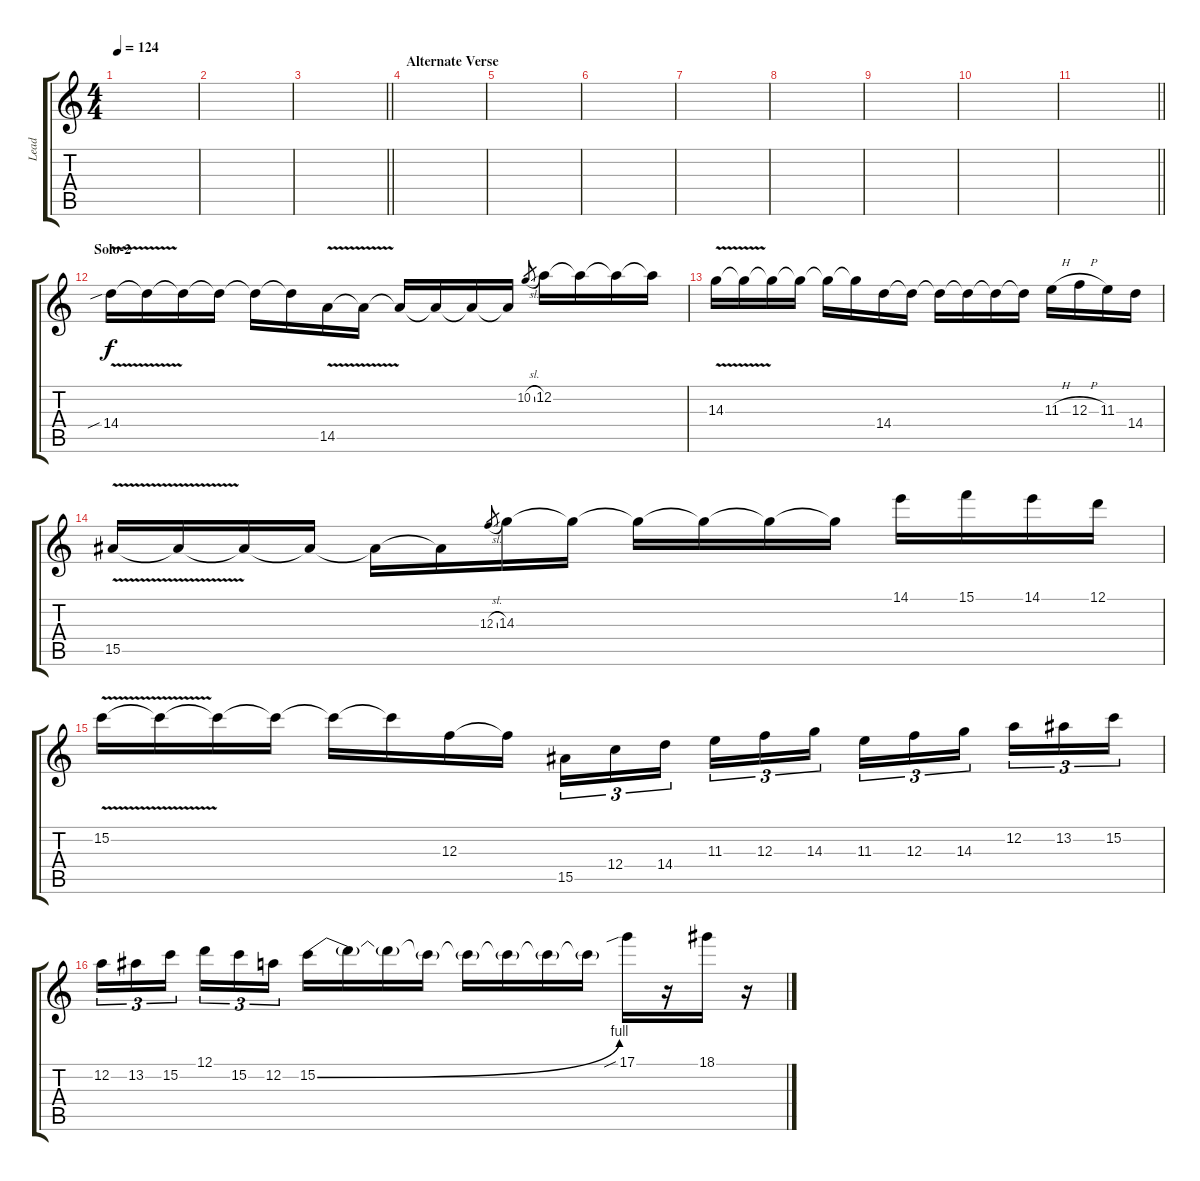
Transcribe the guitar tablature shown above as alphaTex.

\track ("Lead" "Lead") {instrument distortionguitar}
\staff {score tabs}
\tuning (D4 A3 F3 C3 G2 D2) {hide}
\ts (4 4)
\tempo 124
\clef g2
\ks c
|
|
\barLineRight lightlight
|
\section ("" "Alternate Verse")
|
|
|
|
|
|
|
\barLineRight lightlight
|
\section ("" "Solo-2")
14.4{v sib}.16 14.4{t}.16 14.4{t}.16 14.4{t}.16 14.4{t}.16 14.4{t}.16 14.5{v}.16 14.5{t}.16 14.5{t}.16 14.5{t}.16 14.5{t}.16 14.5{t}.16 10.2{sl}.8{gr} 12.2.16 12.2{t}.16 12.2{t}.16 12.2{t}.16 |
14.3{v}.16 14.3{t}.16 14.3{t}.16 14.3{t}.16 14.3{t}.16 14.3{t}.16 14.4.16 14.4{t}.16 14.4{t}.16 14.4{t}.16 14.4{t}.16 14.4{t}.16 11.3{h}.16 12.3{h}.16 11.3.16 14.4.16 |
15.5{v}.16 15.5{t}.16 15.5{t}.16 15.5{t}.16 15.5{t}.16 15.5{t}.16 12.3{sl}.8{gr} 14.3.16 14.3{t}.16 14.3{t}.16 14.3{t}.16 14.3{t}.16 14.3{t}.16 14.1.16 15.1.16 14.1.16 12.1.16 |
15.2{v}.16 15.2{t}.16 15.2{t}.16 15.2{t}.16 15.2{t}.16 15.2{t}.16 12.3.16 12.3{t}.16 15.5.16{tu (3 2)} 12.4.16{tu (3 2)} 14.4.16{tu (3 2)} 11.3.16{tu (3 2)} 12.3.16{tu (3 2)} 14.3.16{tu (3 2)} 11.3.16{tu (3 2)} 12.3.16{tu (3 2)} 14.3.16{tu (3 2)} 12.2.16{tu (3 2)} 13.2.16{tu (3 2)} 15.2.16{tu (3 2)} |
12.2.16{tu (3 2)} 13.2.16{tu (3 2)} 15.2.16{tu (3 2)} 12.1.16{tu (3 2)} 15.2.16{tu (3 2)} 12.2.16{tu (3 2)} 15.2{be (bend 0 0 60 4)}.16 15.2{t}.16 15.2{t}.16 15.2{t}.16 15.2{t}.16 15.2{t}.16 15.2{t}.16 15.2{t}.16 17.1{sib}.16 r.16 18.1.16 r.16
